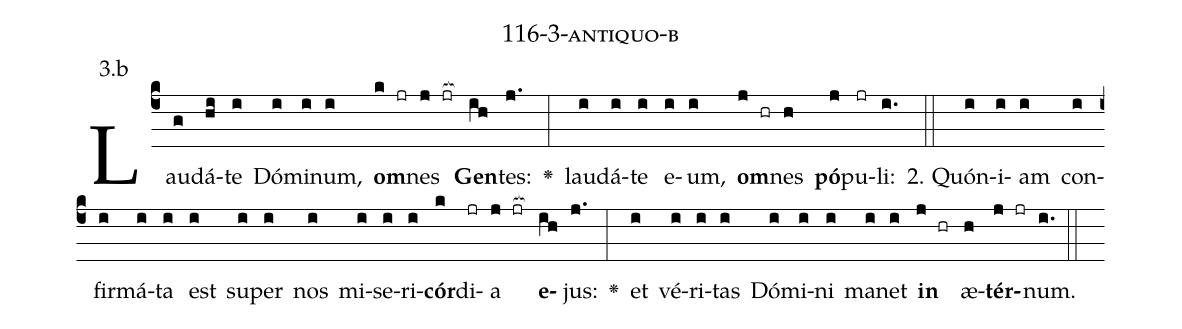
name: 116-3-antiquo-b;
annotation: 3.b;
%%
(c4)Lau(g)dá(hi)te(i) Dó(i)mi(i)num,(i) <b>om</b>(k jr)nes(j jr[ocb:1{]) <b>Gen</b>(ih[ocb:0}])tes:(j.) <v>\greheightstar</v>(:) lau(i)dá(i)te(i) e(i)um,(i) <b>om</b>(j hr)nes(h) <b>pó</b>(j)pu(jr)li:(i.) (::)
2. Quón(i)i(i)am(i) con(i)fir(i)má(i)ta(i) est(i) su(i)per(i) nos(i) mi(i)se(i)ri(i)<b>cór</b>(k)di(jr)a(j jr[ocb:1{]) <b>e</b>(ih[ocb:0}])jus:(j.) <v>\greheightstar</v>(:) et(i) vé(i)ri(i)tas(i) Dó(i)mi(i)ni(i) ma(i)net(i) <b>in</b>(j hr) æ(h)<b>tér</b>(j jr)num.(i.) (::)
